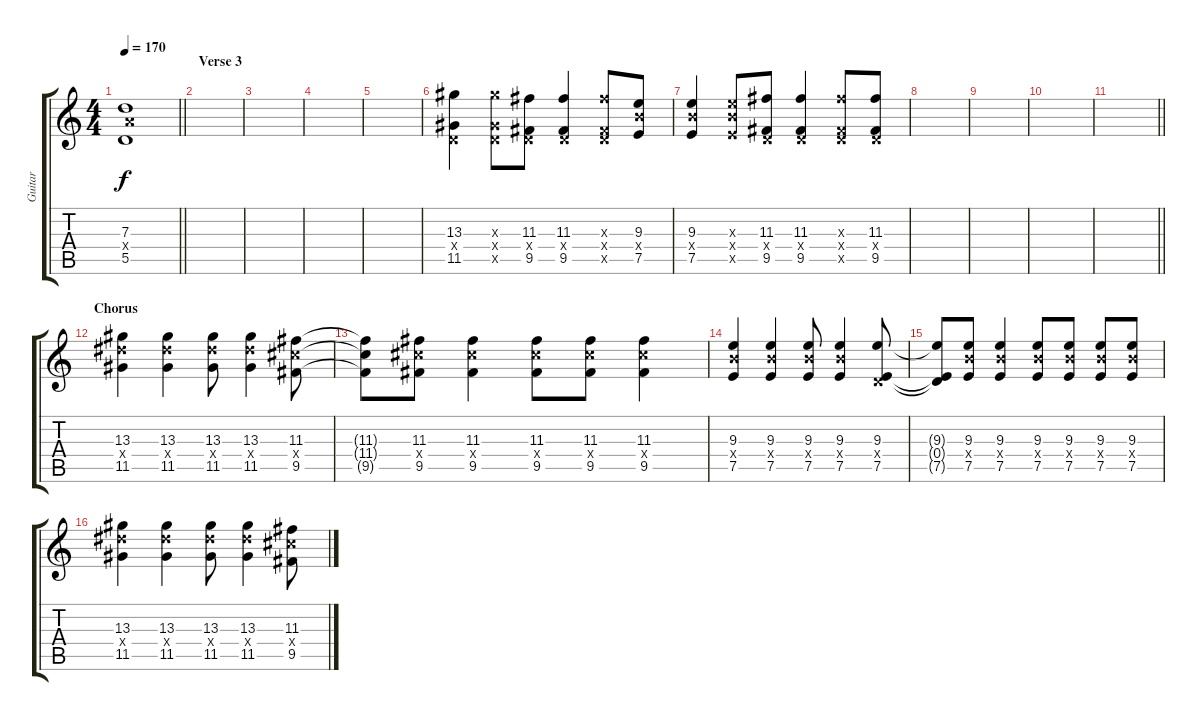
\track ("Guitar" "Guitar") {instrument distortionguitar}
\staff {score tabs}
\tuning (E4 B3 G3 D3 A2 E2) {hide}
\ts (4 4)
\tempo 170
\clef g2
\barLineRight lightlight
\ks c
(7.3 7.4{x} 5.5).1{dy f} |
\section ("" "Verse 3")
|
|
|
|
(13.3 0.4{x} 11.5).4 (13.3{x} 0.4{x} 11.5{x}).8 (11.3 0.4{x} 9.5).8 (11.3 0.4{x} 9.5).4 (11.3{x} 0.4{x} 9.5{x}).8 (9.3 9.4{x} 7.5).8 |
(9.3 9.4{x} 7.5).4 (9.3{x} 9.4{x} 7.5{x}).8 (11.3 0.4{x} 9.5).8 (11.3 0.4{x} 9.5).4 (11.3{x} 0.4{x} 9.5{x}).8 (11.3 0.4{x} 9.5).8 |
|
|
|
\barLineRight lightlight
|
\section ("" "Chorus")
(13.3 13.4{x} 11.5).4 (13.3 13.4{x} 11.5).4 (13.3 13.4{x} 11.5).8 (13.3 13.4{x} 11.5).4 (11.3 11.4{x} 9.5).8 |
(11.3{t} 11.4{t} 9.5{t}).8 (11.3 11.4{x} 9.5).8 (11.3 11.4{x} 9.5).4 (11.3 11.4{x} 9.5).8 (11.3 11.4{x} 9.5).8 (11.3 11.4{x} 9.5).4 |
(9.3 9.4{x} 7.5).4 (9.3 9.4{x} 7.5).4 (9.3 9.4{x} 7.5).8 (9.3 9.4{x} 7.5).4 (9.3 0.4{x} 7.5).8 |
(9.3{t} 0.4{t} 7.5{t}).8 (9.3 9.4{x} 7.5).8 (9.3 9.4{x} 7.5).4 (9.3 9.4{x} 7.5).8 (9.3 9.4{x} 7.5).8 (9.3 9.4{x} 7.5).8 (9.3 9.4{x} 7.5).8 |
(13.3 13.4{x} 11.5).4 (13.3 13.4{x} 11.5).4 (13.3 13.4{x} 11.5).8 (13.3 13.4{x} 11.5).4 (11.3 11.4{x} 9.5).8
